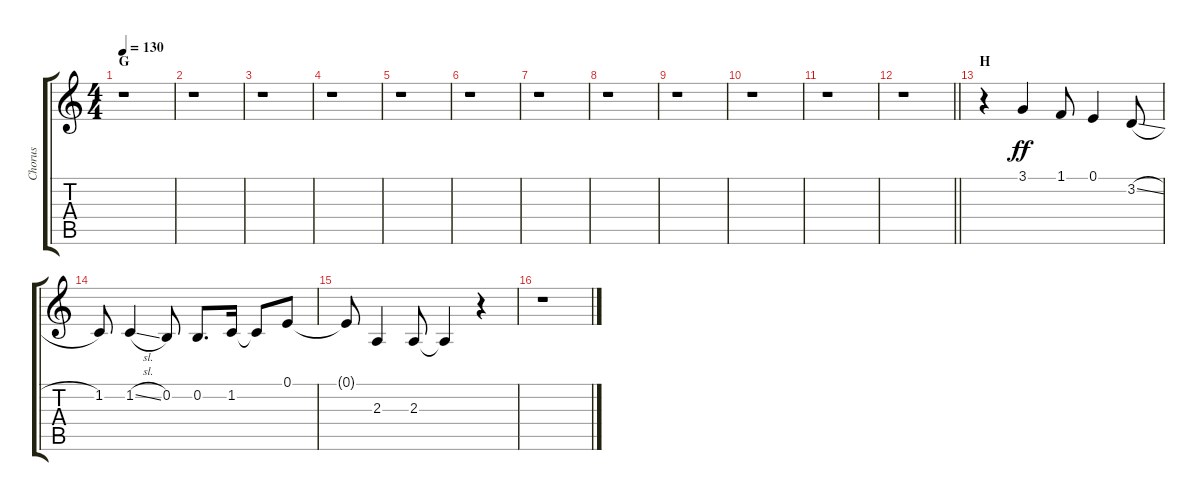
\track ("Chorus" "Chorus") {instrument voiceoohs}
\staff {score tabs}
\tuning (E4 B3 G3 D3 A2 E2) {hide}
\ts (4 4)
\section ("" "G")
\tempo 130
\clef g2
\ks c
r.1{dy ff} |
r.1 |
r.1 |
r.1 |
r.1 |
r.1 |
r.1 |
r.1 |
r.1 |
r.1 |
r.1 |
\barLineRight lightlight
r.1 |
\section ("" "H")
r.4 3.1.4 1.1.8 0.1.4 3.2{sl}.8 |
1.2.8 1.2{sl}.4 0.2.8 0.2.8{d} 1.2.16 1.2{t}.8 0.1.8 |
0.1{t}.8 2.3.4 2.3.8 2.3{t}.4 r.4 |
r.1
